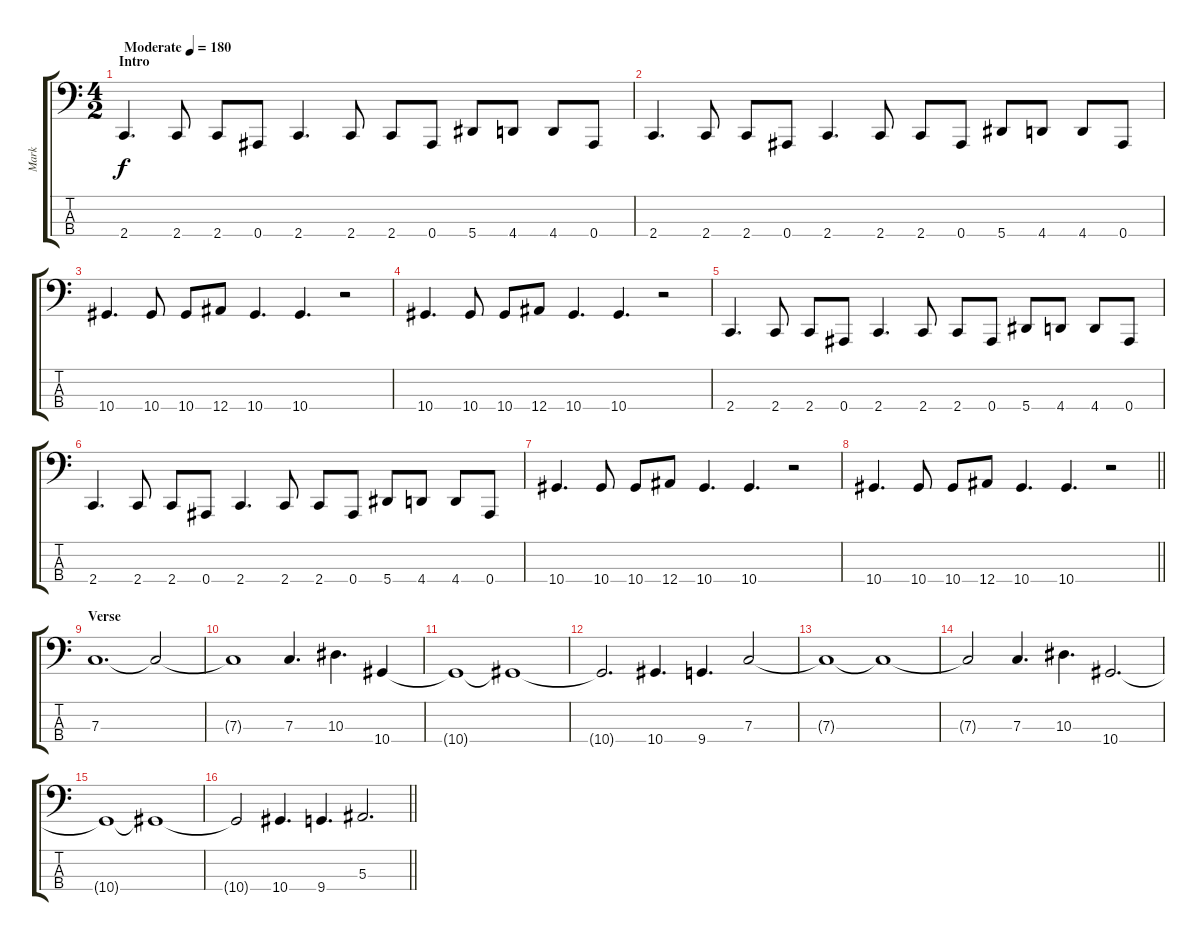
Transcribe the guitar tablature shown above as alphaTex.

\track ("Mark" "Mark") {instrument electricbasspick}
\staff {score tabs}
\tuning (Eb2 Bb1 F1 Bb0) {hide}
\ts (4 2)
\section ("" "Intro")
\tempo (180 "Moderate")
\clef f4
\ks c
2.4.4{d dy f instrument electricbasspick} 2.4.8 2.4.8 0.4.8 2.4.4{d} 2.4.8 2.4.8 0.4.8 5.4.8 4.4.8 4.4.8 0.4.8 |
2.4.4{d} 2.4.8 2.4.8 0.4.8 2.4.4{d} 2.4.8 2.4.8 0.4.8 5.4.8 4.4.8 4.4.8 0.4.8 |
10.4.4{d} 10.4.8 10.4.8 12.4.8 10.4.4{d} 10.4.4{d} r.2 |
10.4.4{d} 10.4.8 10.4.8 12.4.8 10.4.4{d} 10.4.4{d} r.2 |
2.4.4{d} 2.4.8 2.4.8 0.4.8 2.4.4{d} 2.4.8 2.4.8 0.4.8 5.4.8 4.4.8 4.4.8 0.4.8 |
2.4.4{d} 2.4.8 2.4.8 0.4.8 2.4.4{d} 2.4.8 2.4.8 0.4.8 5.4.8 4.4.8 4.4.8 0.4.8 |
10.4.4{d} 10.4.8 10.4.8 12.4.8 10.4.4{d} 10.4.4{d} r.2 |
\barLineRight lightlight
10.4.4{d} 10.4.8 10.4.8 12.4.8 10.4.4{d} 10.4.4{d} r.2 |
\section ("" "Verse")
7.3.1{d} 7.3{t}.2 |
7.3{t}.1 7.3.4{d} 10.3.4{d} 10.4.4 |
10.4{t}.1 10.4{t}.1 |
10.4{t}.2{d} 10.4.4{d} 9.4.4{d} 7.3.2 |
7.3{t}.1 7.3{t}.1 |
7.3{t}.2 7.3.4{d} 10.3.4{d} 10.4.2{d} |
10.4{t}.1 10.4{t}.1 |
\barLineRight lightlight
10.4{t}.2 10.4.4{d} 9.4.4{d} 5.3.2{d}
